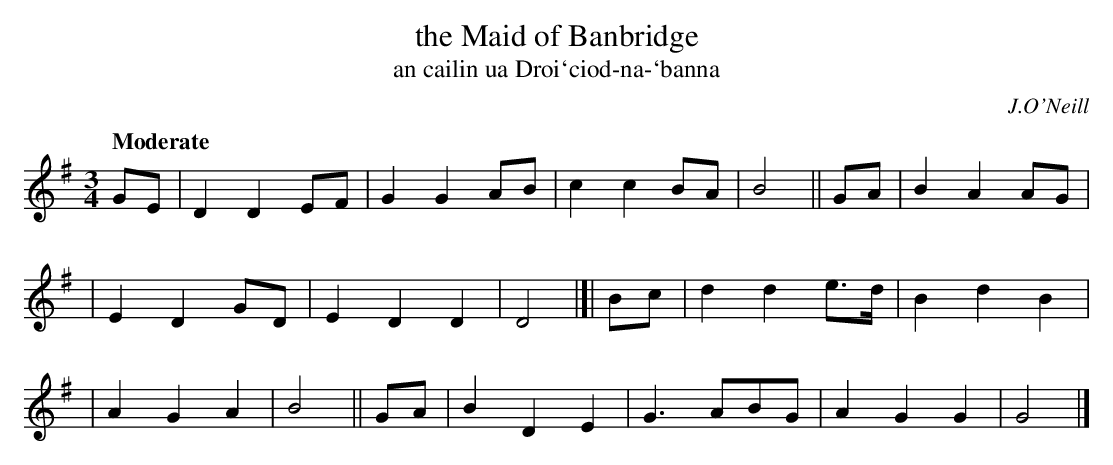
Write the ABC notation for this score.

X:1
T: the Maid of Banbridge
T: an cailin ua Droi`ciod-na-\`banna
O: J.O'Neill
Q: "Moderate"
M: 3/4
L: 1/8
K: G
GE \
| D2 D2 EF | G2 G2 AB | c2 c2 BA | B4 || GA | B2 A2 AG |
| E2 D2 GD | E2 D2 D2 | D4 |]| Bc | d2 d2 e>d | B2 d2 B2 |
| A2 G2 A2 | B4 || GA | B2 D2 E2 | G3 ABG | A2 G2 G2 | G4 |]
